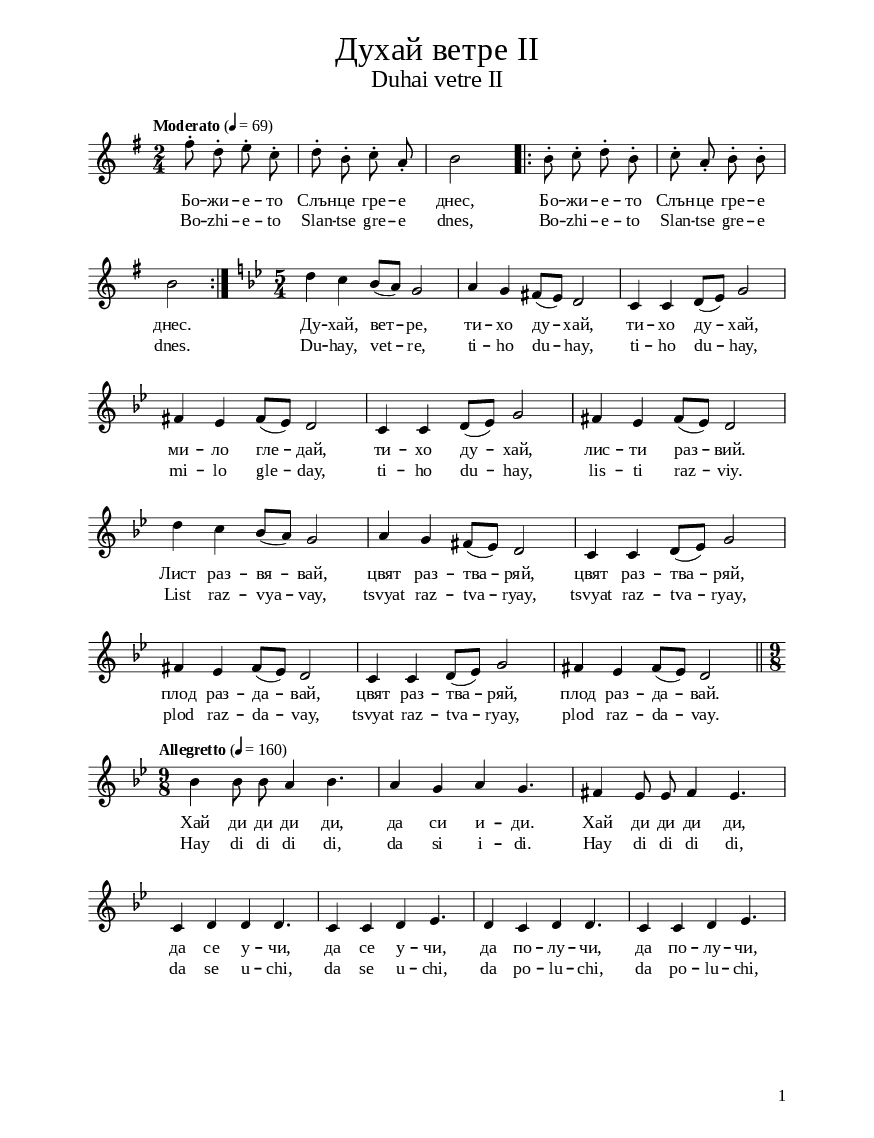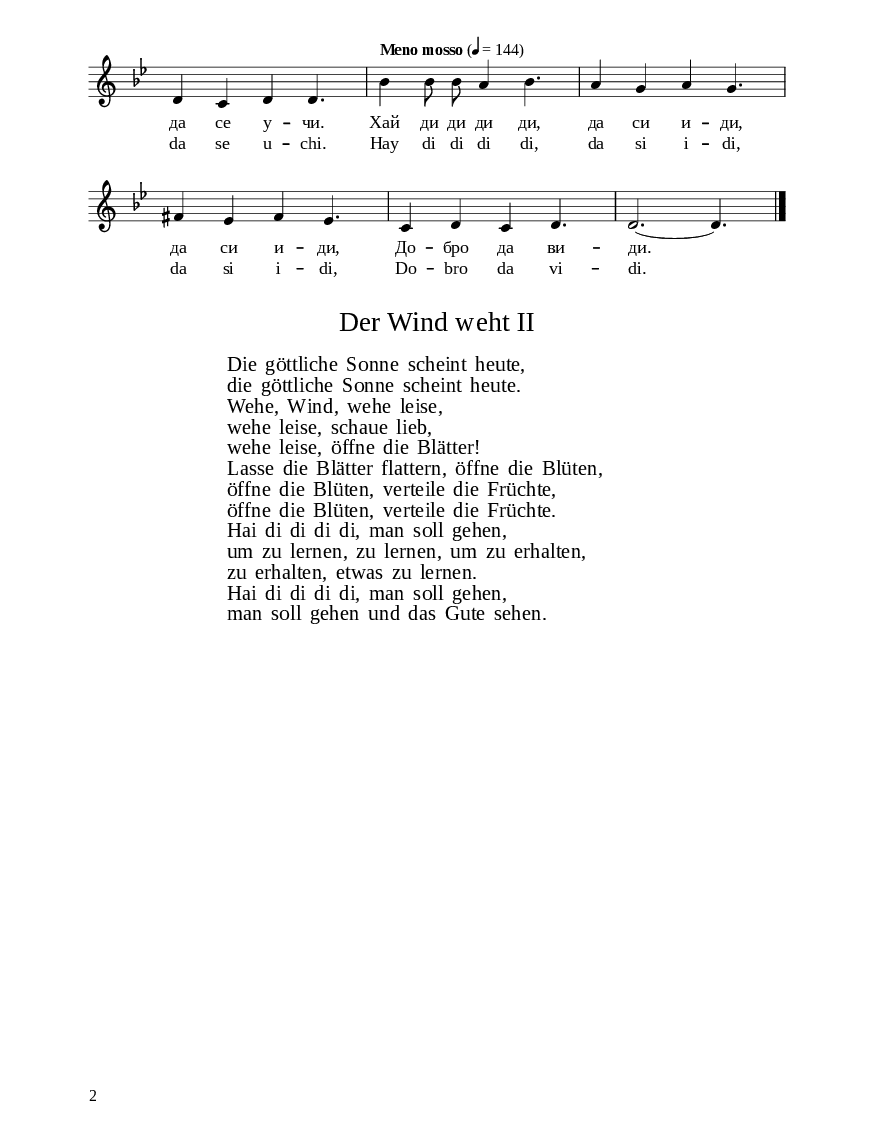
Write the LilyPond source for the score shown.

\version "2.22.1"

% include paper part and global functions
\include "include/globals.ily"

\bookpart {
  \include "include/bookpart-paper.ily"
  \score {
    \include "include/score-layout.ily"

    \new Voice \absolute {
      \clef treble
      \key g \major
      \time 2/4
      \tempoFunc "Moderato" 4 "69"
      \autoBeamOff
      fis''8 -.  d''8 -.  e''8 -.
      c''8 -. | % 2
      d''8 -.  b'8 -.  c''8 -.
      a'8 -.  | % 3
      b'2 \repeat volta 2 {
        | % 4
        b'8 -. c''8 -.  d''8 -.
        b'8 -.  | % 5
        c''8 -. a'8 -.  b'8 -.
        b'8 -.  \break | % 6
        b'2
        | % 7
      }
      \key bes \major \time 5/4  % 7
      d''4 c''4  bes'8 ( [  a'8 ) ]
      g'2 | % 8
      a'4  g'4  fis'8 ( [  es'8 ) ]
      d'2 | % 9
      c'4  c'4  d'8 ( [  es'8 ) ]  g'2
      \break |
      fis'4  es'4  fis'8 ( [  es'8 ) ]
      d'2 | % 11
      c'4  c'4  d'8 ( [  es'8 ) ]  g'2
      | % 12
      fis'4  es'4  fis'8 ( [  es'8 ) ]
      d'2 \break | % 13
      d''4 c''4  bes'8 ( [  a'8 ) ]
      g'2 | % 14
      a'4  g'4  fis'8 ( [  es'8 ) ]
      d'2 | % 15
      c'4  c'4  d'8 ( [  es'8 ) ]  g'2
      \break | % 16
      fis'4  es'4  fis'8 ( [  es'8 ) ]
      d'2 | % 17
      c'4  c'4  d'8 ( [  es'8 ) ]  g'2
      | % 18
      fis'4  es'4  fis'8 ( [  es'8 ) ]
      d'2 \bar "||"
      \break | % 19
      \time 9/8  | % 19
      | % 19
      \tempoFunc "Allegretto" 4 "160"
      bes'4 bes'8 bes'8  a'4
      bes'4. |
      a'4  g'4  a'4  g'4. | % 21
      fis'4  es'8  es'8  fis'4  es'4.
      \break | % 22
      c'4  d'4  d'4  d'4. | % 23
      c'4  c'4  d'4  es'4. | % 24
      d'4  c'4  d'4  d'4. | % 25
      c'4  c'4  d'4  es'4. \pageBreak | % 26
      d'4  c'4  d'4  d'4. | % 27
      \tempoFunc "Meno mosso" 4 "144"
      bes'4 bes'8 bes'8  a'4
      bes'4. | % 28
      a'4  g'4  a'4  g'4. \break | % 29
      fis'4  es'4  fis'4  es'4. |
      c'4  d'4  c'4  d'4. | % 31
      d'2. ~  d'4. \bar "|."
    }

    \addlyrics {
      Бо -- жи -- е -- то Слън -- це гре --
      е днес, Бо -- жи -- е -- то Слън --
      це гре -- е днес. Ду -- хай, вет
      -- ре, ти -- хо ду  -- хай, ти
      -- хо ду  -- хай, ми -- ло гле
      -- дай, ти -- хо ду  -- хай,
      лис -- ти раз  -- вий. Лист раз
      -- вя  -- вай, цвят раз -- тва
      -- ряй, цвят раз -- тва  --
      ряй, плод раз -- да  -- вай,
      цвят раз -- тва  -- ряй, плод
      раз -- да  -- вай. Хай ди ди ди
      ди, да си и -- ди. Хай ди ди ди
      ди, да се у -- чи, да се у -- чи,
      да по -- лу -- чи, да по -- лу --
      чи, да се у -- чи. Хай ди ди ди
      ди, да си и -- ди, да си и -- ди,
      До -- бро да ви -- ди.}
      \addlyrics {
        Bo -- zhi -- e -- to Slan -- tse gre --
        e dnes, Bo -- zhi -- e -- to Slan --
        tse gre -- e dnes. Du -- hay, vet
        -- re, ti -- ho du  -- hay, ti
        -- ho du  -- hay, mi -- lo gle
        -- day, ti -- ho du  -- hay,
        lis -- ti raz  -- viy. List raz
        -- vya  -- vay, tsvyat raz -- tva
        -- ryay, tsvyat raz -- tva  --
        ryay, plod raz -- da  -- vay,
        tsvyat raz -- tva  -- ryay, plod
        raz -- da  -- vay. Hay di di di
        di, da si i -- di. Hay di di di
        di, da se u -- chi, da se u -- chi,
        da po -- lu -- chi, da po -- lu --
        chi, da se u -- chi. Hay di di di
        di, da si i -- di, da si i -- di,
        Do -- bro da vi -- di.}

        \header {
          title = \titleFunc "Духай ветре II" "Duhai vetre II"
        }

        \midi{}

      } % score

      

      % include foreign translation(s) of the song
      \version "2.24.0"

\markup \fill-line { \fontsize #deTitleFontSize "Der Wind weht II" }
\markup \null
\markup \null
\markup \fontsize #deCoupletFontSize {
    \hspace #12
    \override #`(baseline-skip . ,deCoupletBaselineSkip)
    \column {

 \line { " "Die göttliche Sonne scheint heute, }

 \line { " "die göttliche Sonne scheint heute.}

 \line { " "Wehe, Wind, wehe leise, }

 \line { " "wehe leise, schaue lieb,}

 \line { " "wehe leise, öffne die Blätter!}

 \line { " "Lasse die Blätter flattern, öffne die Blüten, }

 \line { " "öffne die Blüten, verteile die Früchte,}

 \line { " "öffne die Blüten, verteile die Früchte.}

 \line { " "Hai di di di di, man soll gehen, }
 \line { " " um zu lernen, zu lernen, um zu erhalten,}

 \line { " "zu erhalten, etwas zu lernen.}

 \line { " "Hai di di di di, man soll gehen, }

 \line { " "man soll gehen und das Gute sehen.}

  }
}


    } % bookpart

    % Più mosso
    %
